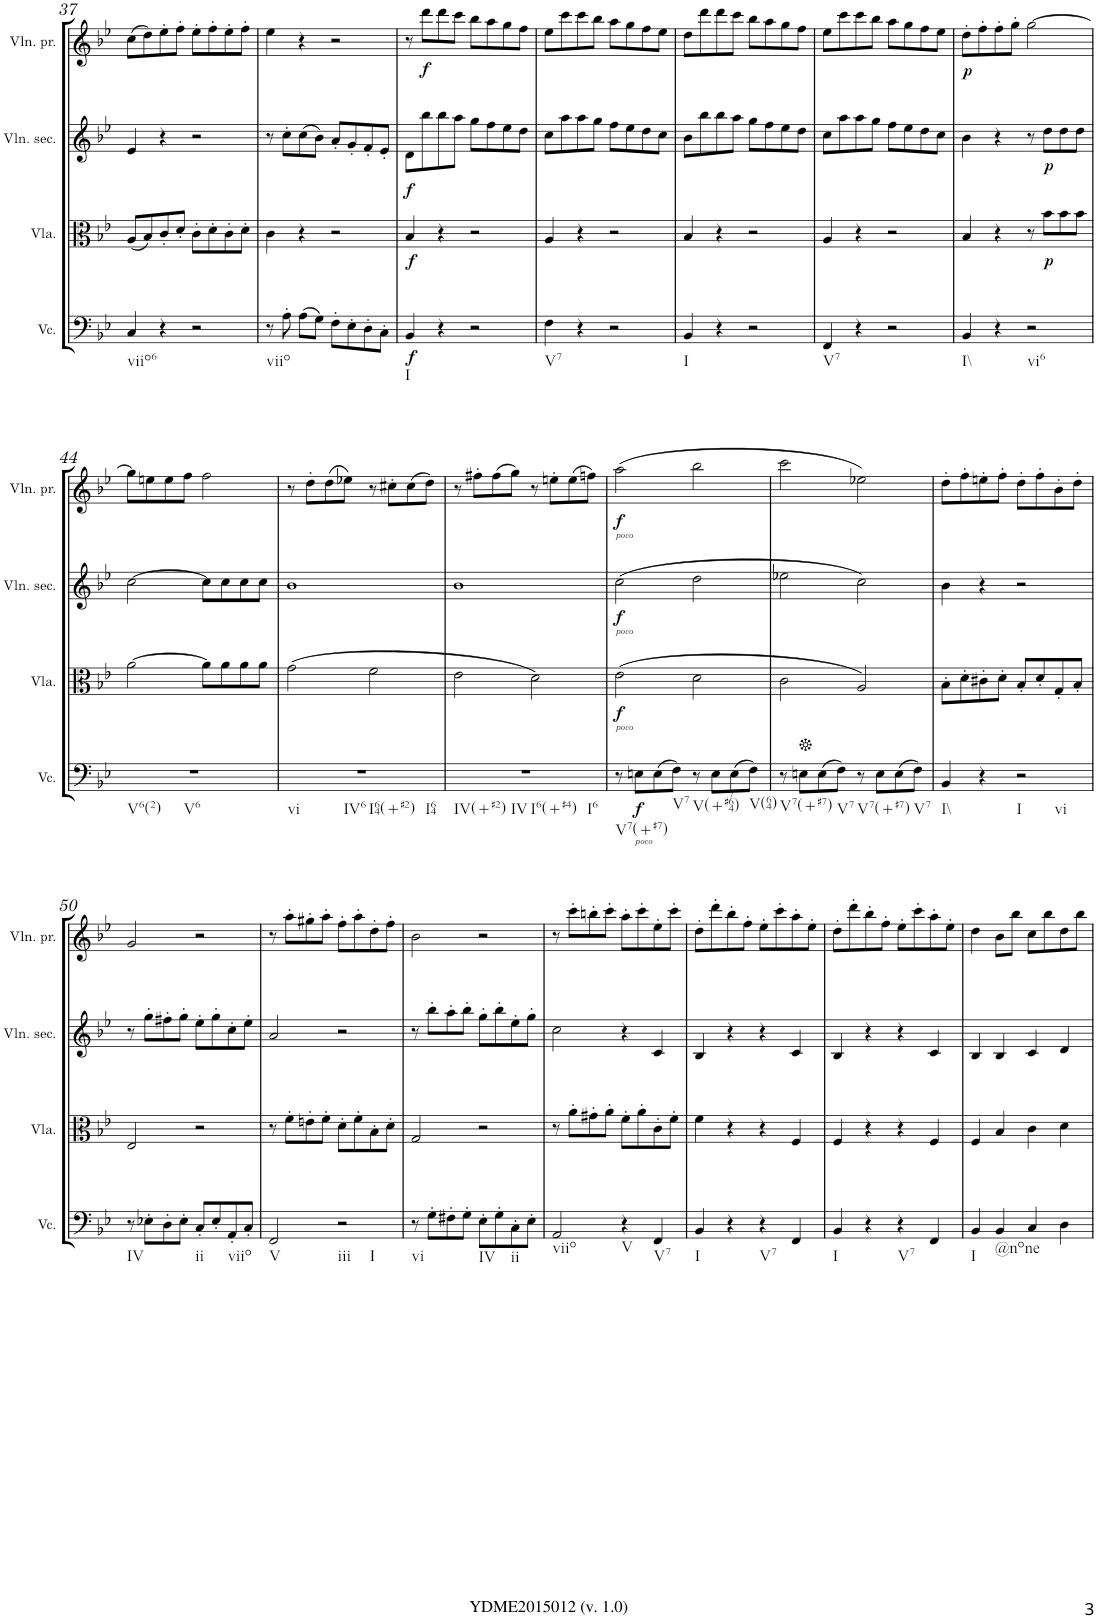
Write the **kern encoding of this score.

**kern	**dynam	**kern	**dynam	**kern	**dynam	**kern	**dynam
*part4	*part4	*part3	*part3	*part2	*part2	*part1	*part1
*staff4	*staff4	*staff3	*staff3	*staff2	*staff2	*staff1	*staff1
*I"Violoncelle	*	*I"Viola	*	*I"Violino secondo	*	*I"Violino primo	*
*I'Vc.	*	*I'Vla.	*	*I'Vln. sec.	*	*I'Vln. pr.	*
!!LO:PB:g=z
*clefF4	*	*clefC3	*	*clefG2	*	*clefG2	*
*k[b-e-]	*	*k[b-e-]	*	*k[b-e-]	*	*k[b-e-]	*
*M2/2	*	*M2/2	*	*M2/2	*	*M2/2	*
=37	=37	=37	=37	=37	=37	=37	=37
!LO:TX:b:t=viio6	!	!	!	!	!	!	!
4C/	.	(<8A/L	.	4e-/	.	(>8cc\L	.
.	.	8B-/)	.	.	.	8dd\)	.
4r	.	8c'/	.	4r	.	8ee-'\	.
.	.	8d'/J	.	.	.	8ff'\J	.
2r	.	8c'\L	.	2r	.	8ee-'\L	.
.	.	8d'\	.	.	.	8ff'\	.
.	.	8c'\	.	.	.	8ee-'\	.
.	.	8d'\J	.	.	.	8ff'\J	.
=38	=38	=38	=38	=38	=38	=38	=38
!LO:TX:b:t=viio	!	!	!	!	!	!	!
8r	.	4c\	.	8r	.	4ee-\	.
8A'\	.	.	.	8cc'\L	.	.	.
(>8A\L	.	4r	.	(>8cc\	.	4r	.
8G\J)	.	.	.	8b-\J)	.	.	.
8F'\L	.	2r	.	8a'/L	.	2r	.
8E-'\	.	.	.	8g'/	.	.	.
8D'\	.	.	.	8f'/	.	.	.
8C'\J	.	.	.	8e-'/J	.	.	.
=39	=39	=39	=39	=39	=39	=39	=39
!LO:TX:b:t=I	!	!	!	!	!	!	!
!	!LO:DY:b	!	!LO:DY:b	!	!LO:DY:b	!	!
4BB-/	f	4B-/	f	8d\L	f	8r	.
!	!	!	!	!	!	!	!LO:DY:b
.	.	.	.	8bb-\	.	8ddd\L	f
4r	.	4r	.	8bb-\	.	8ddd\	.
.	.	.	.	8aa\J	.	8ccc\J	.
2r	.	2r	.	8gg\L	.	8bb-\L	.
.	.	.	.	8ff\	.	8aa\	.
.	.	.	.	8ee-\	.	8gg\	.
.	.	.	.	8dd\J	.	8ff\J	.
=40	=40	=40	=40	=40	=40	=40	=40
!LO:TX:b:t=V7	!	!	!	!	!	!	!
4F\	.	4A/	.	8cc\L	.	8ee-\L	.
.	.	.	.	8aa\	.	8ccc\	.
4r	.	4r	.	8aa\	.	8ccc\	.
.	.	.	.	8gg\J	.	8bb-\J	.
2r	.	2r	.	8ff\L	.	8aa\L	.
.	.	.	.	8ee-\	.	8gg\	.
.	.	.	.	8dd\	.	8ff\	.
.	.	.	.	8cc\J	.	8ee-\J	.
=41	=41	=41	=41	=41	=41	=41	=41
!LO:TX:b:t=I	!	!	!	!	!	!	!
4BB-/	.	4B-/	.	8b-\L	.	8dd\L	.
.	.	.	.	8bb-\	.	8ddd\	.
4r	.	4r	.	8bb-\	.	8ddd\	.
.	.	.	.	8aa\J	.	8ccc\J	.
2r	.	2r	.	8gg\L	.	8bb-\L	.
.	.	.	.	8ff\	.	8aa\	.
.	.	.	.	8ee-\	.	8gg\	.
.	.	.	.	8dd\J	.	8ff\J	.
=42	=42	=42	=42	=42	=42	=42	=42
!LO:TX:b:t=V7	!	!	!	!	!	!	!
4FF/	.	4A/	.	8cc\L	.	8ee-\L	.
.	.	.	.	8aa\	.	8ccc\	.
4r	.	4r	.	8aa\	.	8ccc\	.
.	.	.	.	8gg\J	.	8bb-\J	.
2r	.	2r	.	8ff\L	.	8aa\L	.
.	.	.	.	8ee-\	.	8gg\	.
.	.	.	.	8dd\	.	8ff\	.
.	.	.	.	8cc\J	.	8ee-\J	.
=43	=43	=43	=43	=43	=43	=43	=43
!LO:TX:b:t=I\\	!	!	!	!	!	!	!
!	!	!	!	!	!	!	!LO:DY:b
4BB-/	.	4B-/	.	4b-\	.	8dd'\L	p
.	.	.	.	.	.	8ff'\	.
4r	.	4r	.	4r	.	8ff'\	.
.	.	.	.	.	.	8gg'\J	.
!LO:TX:b:t=vi6	!	!	!	!	!	!	!
2r	.	8r	.	8r	.	[2gg\	.
!	!	!	!LO:DY:b	!	!LO:DY:b	!	!
.	.	8b-\L	p	8dd\L	p	.	.
.	.	8b-\	.	8dd\	.	.	.
.	.	8b-\J	.	8dd\J	.	.	.
!!LO:LB:g=z
=44	=44	=44	=44	=44	=44	=44	=44
!LO:TX:b:t=V6(2)	!	!	!	!	!	!	!
!LO:TX:b:t=V6	!	!	!	!	!	!	!
1r	.	[2a\	.	[2cc\	.	8gg\L]	.
.	.	.	.	.	.	8een\	.
.	.	.	.	.	.	8ee\	.
.	.	.	.	.	.	8ff\J	.
.	.	8a\L]	.	8cc\L]	.	2ff\	.
.	.	8a\	.	8cc\	.	.	.
.	.	8a\	.	8cc\	.	.	.
.	.	8a\J	.	8cc\J	.	.	.
=45	=45	=45	=45	=45	=45	=45	=45
!LO:TX:b:t=vi	!	!	!	!	!	!	!
!LO:TX:b:t=IV6	!	!	!	!	!	!	!
!LO:TX:b:t=I64(+#2)	!	!	!	!	!	!	!
!LO:TX:b:t=I64	!	!	!	!	!	!	!
1r	.	(>2g\	.	1b-	.	8r	.
.	.	.	.	.	.	8dd'\L	.
.	.	.	.	.	.	(>8dd\	.
.	.	.	.	.	.	8ee-X\J)	.
.	.	2f\	.	.	.	8r	.
.	.	.	.	.	.	8cc#X'\L	.
.	.	.	.	.	.	(>8cc#\	.
.	.	.	.	.	.	8dd\J)	.
=46	=46	=46	=46	=46	=46	=46	=46
!LO:TX:b:t=IV(+#2)	!	!	!	!	!	!	!
!LO:TX:b:t=IV	!	!	!	!	!	!	!
!LO:TX:b:t=I6(+#4)	!	!	!	!	!	!	!
!LO:TX:b:t=I6	!	!	!	!	!	!	!
1r	.	2e-\	.	1b-	.	8r	.
.	.	.	.	.	.	8ff#X'\L	.
.	.	.	.	.	.	(>8ff#\	.
.	.	.	.	.	.	8gg\J)	.
.	.	2d\)	.	.	.	8r	.
.	.	.	.	.	.	8een'\L	.
.	.	.	.	.	.	(>8ee\	.
.	.	.	.	.	.	8ffn\J)	.
=47	=47	=47	=47	=47	=47	=47	=47
!	!	!	!	!	!	!LO:TX:b:i:t=poco	!
!	!	!	!	!LO:TX:b:i:t=poco	!	!	!
!	!	!LO:TX:b:i:t=poco	!	!	!	!	!
!LO:TX:b:t=V7(+#7)	!	!	!	!	!	!	!
!	!	!	!LO:DY:b	!	!LO:DY:b	!	!LO:DY:b
8r	.	(>2e-\	f	(>2cc\	f	(>2aa\	f
!LO:TX:b:i:t=poco	!	!	!	!	!	!	!
!	!LO:DY:b	!	!	!	!	!	!
8En\L	f	.	.	.	.	.	.
(>8E\	.	.	.	.	.	.	.
!LO:TX:b:t=V7	!	!	!	!	!	!	!
8F\J)	.	.	.	.	.	.	.
!LO:TX:b:t=V(+#764)	!	!	!	!	!	!	!
8r	.	2d\	.	2dd\	.	2bb-\	.
8E\L	.	.	.	.	.	.	.
(>8E\	.	.	.	.	.	.	.
!LO:TX:b:t=V(64)	!	!	!	!	!	!	!
8F\J)	.	.	.	.	.	.	.
=48	=48	=48	=48	=48	=48	=48	=48
!LO:TX:b:t=V7(+#7)	!	!	!	!	!	!	!
8r	.	2c\	.	2ee-X\	.	2ccc\	.
8En\L	.	.	.	.	.	.	.
(>8E\	.	.	.	.	.	.	.
!LO:TX:b:t=V7	!	!	!	!	!	!	!
8F\J)	.	.	.	.	.	.	.
!LO:TX:b:t=V7(+#7)	!	!	!	!	!	!	!
8r	.	2A/)	.	2cc\)	.	2ee-X\)	.
8E\L	.	.	.	.	.	.	.
(>8E\	.	.	.	.	.	.	.
!LO:TX:b:t=V7	!	!	!	!	!	!	!
8F\J)	.	.	.	.	.	.	.
=49	=49	=49	=49	=49	=49	=49	=49
!LO:TX:b:t=I\\	!	!	!	!	!	!	!
4BB-/	.	8B-'\L	.	4b-\	.	8dd'\L	.
.	.	8d'\	.	.	.	8ff'\	.
4r	.	8c#X'\	.	4r	.	8een'\	.
.	.	8d'\J	.	.	.	8ff'\J	.
!LO:TX:b:t=I	!	!	!	!	!	!	!
!LO:TX:b:t=vi	!	!	!	!	!	!	!
2r	.	8B-'/L	.	2r	.	8dd'\L	.
.	.	8d'/	.	.	.	8ff'\	.
.	.	8G'/	.	.	.	8b-'\	.
.	.	8B-'/J	.	.	.	8dd'\J	.
!!LO:LB:g=z
=50	=50	=50	=50	=50	=50	=50	=50
!LO:TX:b:t=IV	!	!	!	!	!	!	!
8r	.	2E-/	.	8r	.	2g/	.
8E-X'\L	.	.	.	8gg'\L	.	.	.
8D'\	.	.	.	8ff#X'\	.	.	.
8E-'\J	.	.	.	8gg'\J	.	.	.
!LO:TX:b:t=ii	!	!	!	!	!	!	!
8C'/L	.	2r	.	8ee-'\L	.	2r	.
8E-'/	.	.	.	8gg'\	.	.	.
!LO:TX:b:t=viio	!	!	!	!	!	!	!
8AA'/	.	.	.	8cc'\	.	.	.
8C'/J	.	.	.	8ee-'\J	.	.	.
=51	=51	=51	=51	=51	=51	=51	=51
!LO:TX:b:t=V	!	!	!	!	!	!	!
2FF/	.	8r	.	2a/	.	8r	.
.	.	8f'\L	.	.	.	8aa'\L	.
.	.	8en'\	.	.	.	8gg#X'\	.
.	.	8f'\J	.	.	.	8aa'\J	.
!LO:TX:b:t=iii	!	!	!	!	!	!	!
!LO:TX:b:t=I	!	!	!	!	!	!	!
2r	.	8d'\L	.	2r	.	8ff'\L	.
.	.	8f'\	.	.	.	8aa'\	.
.	.	8B-'\	.	.	.	8dd'\	.
.	.	8d'\J	.	.	.	8ff'\J	.
=52	=52	=52	=52	=52	=52	=52	=52
!LO:TX:b:t=vi	!	!	!	!	!	!	!
8r	.	2G/	.	8r	.	2b-\	.
8G'\L	.	.	.	8bb-'\L	.	.	.
8F#X'\	.	.	.	8aa'\	.	.	.
8G'\J	.	.	.	8bb-'\J	.	.	.
!LO:TX:b:t=IV	!	!	!	!	!	!	!
8E-'\L	.	2r	.	8gg'\L	.	2r	.
8G'\	.	.	.	8bb-'\	.	.	.
!LO:TX:b:t=ii	!	!	!	!	!	!	!
8C'\	.	.	.	8ee-'\	.	.	.
8E-'\J	.	.	.	8gg'\J	.	.	.
=53	=53	=53	=53	=53	=53	=53	=53
!LO:TX:b:t=viio	!	!	!	!	!	!	!
2AA/	.	8r	.	2cc\	.	8r	.
.	.	8a'\L	.	.	.	8ccc'\L	.
.	.	8g#X'\	.	.	.	8bbn'\	.
.	.	8a'\J	.	.	.	8ccc'\J	.
!LO:TX:b:t=V	!	!	!	!	!	!	!
4r	.	8f'\L	.	4r	.	8aa'\L	.
.	.	8a'\	.	.	.	8ccc'\	.
!LO:TX:b:t=V7	!	!	!	!	!	!	!
4FF/	.	8c'\	.	4c/	.	8ee-'\	.
.	.	8f'\J	.	.	.	8ccc'\J	.
=54	=54	=54	=54	=54	=54	=54	=54
!LO:TX:b:t=I	!	!	!	!	!	!	!
4BB-/	.	4f\	.	4B-/	.	8dd'\L	.
.	.	.	.	.	.	8ddd'\	.
4r	.	4r	.	4r	.	8bb-'\	.
.	.	.	.	.	.	8ff'\J	.
!LO:TX:b:t=V7	!	!	!	!	!	!	!
4r	.	4r	.	4r	.	8ee-'\L	.
.	.	.	.	.	.	8ccc'\	.
4FF/	.	4F/	.	4c/	.	8aa'\	.
.	.	.	.	.	.	8ee-'\J	.
=55	=55	=55	=55	=55	=55	=55	=55
!LO:TX:b:t=I	!	!	!	!	!	!	!
4BB-/	.	4F/	.	4B-/	.	8dd'\L	.
.	.	.	.	.	.	8ddd'\	.
4r	.	4r	.	4r	.	8bb-'\	.
.	.	.	.	.	.	8ff'\J	.
!LO:TX:b:t=V7	!	!	!	!	!	!	!
4r	.	4r	.	4r	.	8ee-'\L	.
.	.	.	.	.	.	8ccc'\	.
4FF/	.	4F/	.	4c/	.	8aa'\	.
.	.	.	.	.	.	8ee-'\J	.
=56	=56	=56	=56	=56	=56	=56	=56
!LO:TX:b:t=I	!	!	!	!	!	!	!
4BB-/	.	4F/	.	4B-/	.	4dd\	.
!LO:TX:b:t=@none	!	!	!	!	!	!	!
4BB-/	.	4B-/	.	4B-/	.	8b-\L	.
.	.	.	.	.	.	8bb-\J	.
4C/	.	4c\	.	4c/	.	8cc\L	.
.	.	.	.	.	.	8bb-\	.
4D\	.	4d\	.	4d/	.	8dd\	.
.	.	.	.	.	.	8bb-\J	.
=	=	=	=	=	=	=	=
*-	*-	*-	*-	*-	*-	*-	*-
